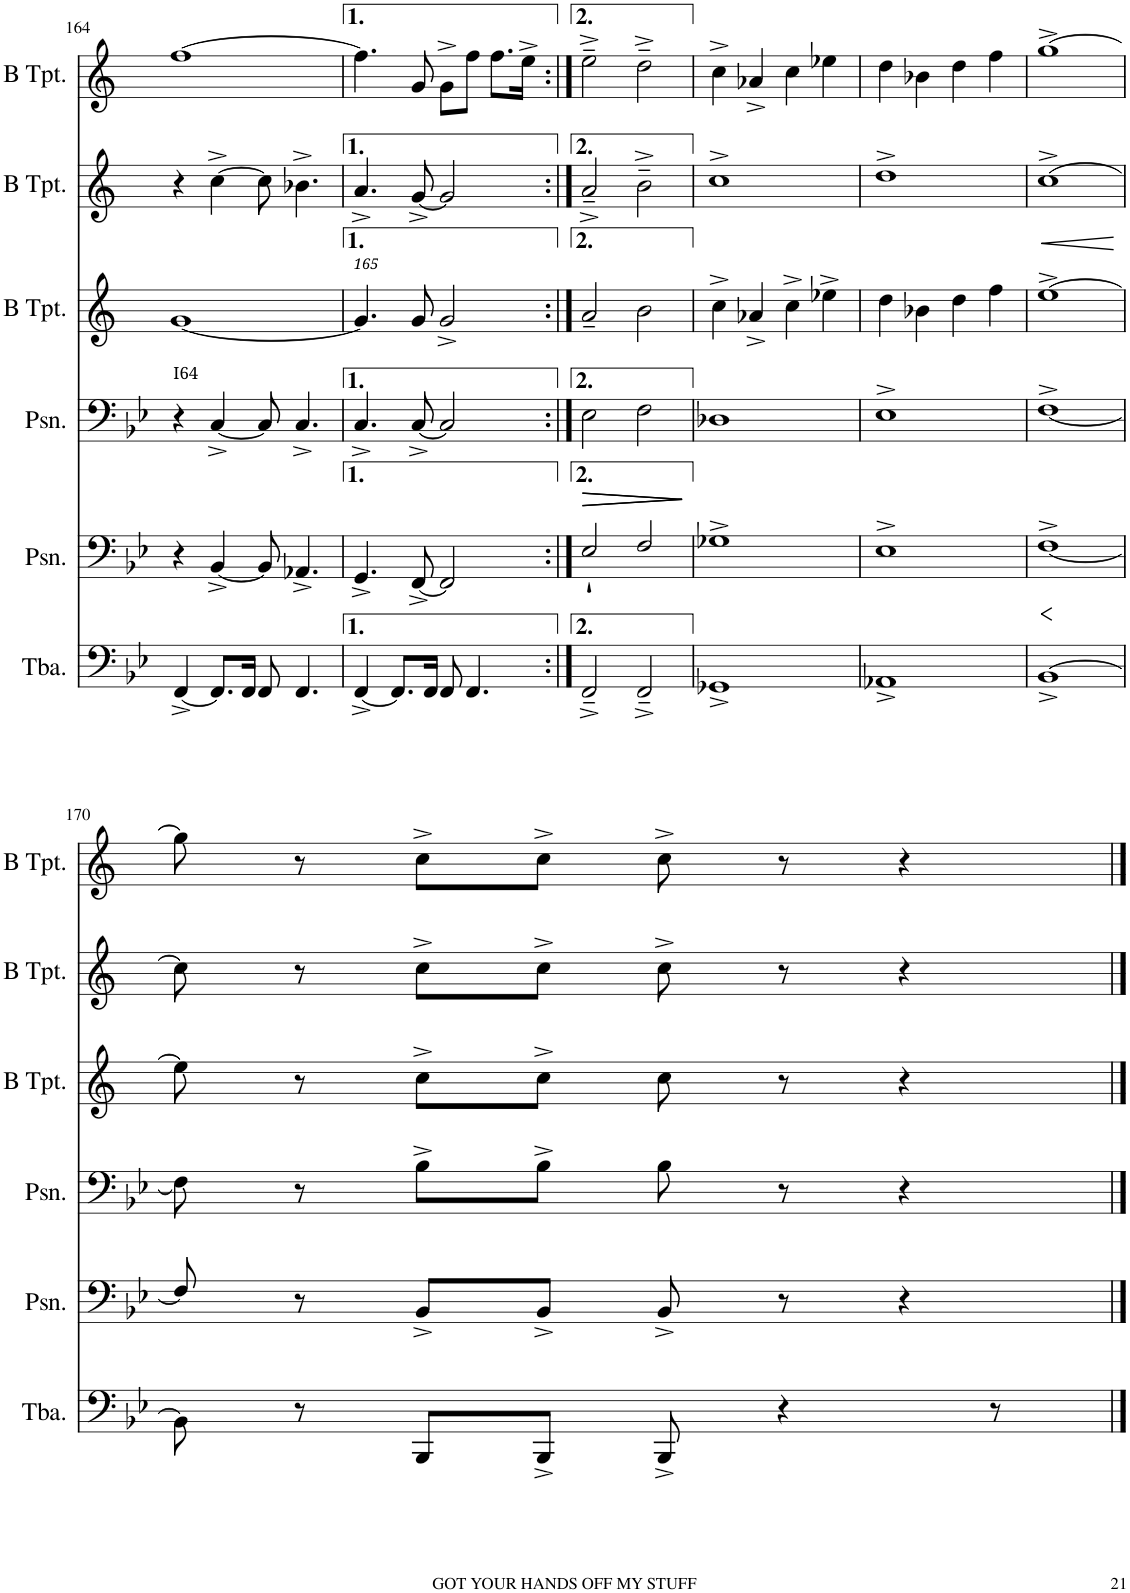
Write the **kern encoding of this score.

**kern	**kern	**dynam	**kern	**kern	**kern	**kern
*part6	*part5	*part5	*part4	*part3	*part2	*part1
*staff6	*staff5	*staff5	*staff4	*staff3	*staff2	*staff1
*I"Tuba	*I"Posaune	*	*I"Posaune	*I"Trompete in B	*I"Trompete in B	*I"Trompete in B
*I'Tba.	*I'Psn.	*	*I'Psn.	*	*	*
!!LO:PB:g=z
*clefF4	*clefF4	*	*clefF4	*clefG2	*clefG2	*clefG2
*	*	*	*	*Trd1c2	*Trd1c2	*Trd1c2
*k[b-e-]	*k[b-e-]	*	*k[b-e-]	*k[]	*k[]	*k[]
*M4/4	*M4/4	*	*M4/4	*M4/4	*M4/4	*M4/4
*met(c)	*met(c)	*	*met(c)	*met(c)	*met(c)	*met(c)
=164	=164	=164	=164	=164	=164	=164
!	!	!	!LO:TX:a:t=I64	!	!	!
[4FF^/	4r	.	4r	[<1g	4r	[>1ff
8.FF/L]	[<4BB-^/	.	[<4C^/	.	[>4cc^\	.
16FF/Jk	.	.	.	.	.	.
8FF/	8BB-/]	.	8C/]	.	8cc\]	.
4.FF/	4.AA-X^/	.	4.C^/	.	4.b-X^\	.
=165	=165	=165	=165	=165	=165	=165
!	!	!	!	!LO:TX:a:i:t=165	!	!
[4FF^/	4.GG^/	.	4.C^/	4.g/]	4.a^/	4.ff\]
8.FF/L]	.	.	.	.	.	.
.	[<8FF^/	.	[<8C^/	8g/	[<8g^/	8g/
16FF/Jk	.	.	.	.	.	.
8FF/	2FF/]	.	2C/]	2g^/	2g/]	8g^\L
4.FF/	.	.	.	.	.	8ff\J
.	.	.	.	.	.	8.ff\L
.	.	.	.	.	.	16ee^\Jk
=166:|!	=166:|!	=166:|!	=166:|!	=166:|!	=166:|!	=166:|!
!	!	!LO:HP:b	!	!	!	!
2FF~^/	2E-`/	>	2E-\	2a~/	2a~^/	2ee~^\
!	!	!LO:HP:b	!	!	!	!
2FF~^/	2F/	>	2F\	2b\	2b~^\	2dd~^\
.	.	]	.	.	.	.
=167	=167	=167	=167	=167	=167	=167
1GG-X^	1G-X^	.	1D-X	4cc^\	1cc^	4cc^\
.	.	.	.	4a-X^/	.	4a-X^/
.	.	.	.	4cc^\	.	4cc\
.	.	.	.	4ee-X^\	.	4ee-X\
=168	=168	=168	=168	=168	=168	=168
1AA-X^	1E-^	.	1E-^	4dd\	1dd^	4dd\
.	.	.	.	4b-X\	.	4b-X\
.	.	.	.	4dd\	.	4dd\
.	.	.	.	4ff\	.	4ff\
.	.	]	.	.	.	.
=169	=169	=169	=169	=169	=169	=169
[1BB-^	[<1F^	.	[<1F^	[>1ee^	[>1cc^	[>1gg^
!!LO:LB:g=z
=170	=170	=170	=170	=170	=170	=170
8BB-\]	8F/]	.	8F\]	8ee\]	8cc\]	8gg\]
8r	8r	.	8r	8r	8r	8r
8BBB-/L	8BB-^/L	.	8B-^\L	8cc^\L	8cc^\L	8cc^\L
8BBB-^/J	8BB-^/J	.	8B-^\J	8cc^\J	8cc^\J	8cc^\J
8BBB-^/	8BB-^/	.	8B-\	8cc\	8cc^\	8cc^\
4r	8r	.	8r	8r	8r	8r
.	4r	.	4r	4r	4r	4r
8r	.	.	.	.	.	.
==	==	==	==	==	==	==
*-	*-	*-	*-	*-	*-	*-
